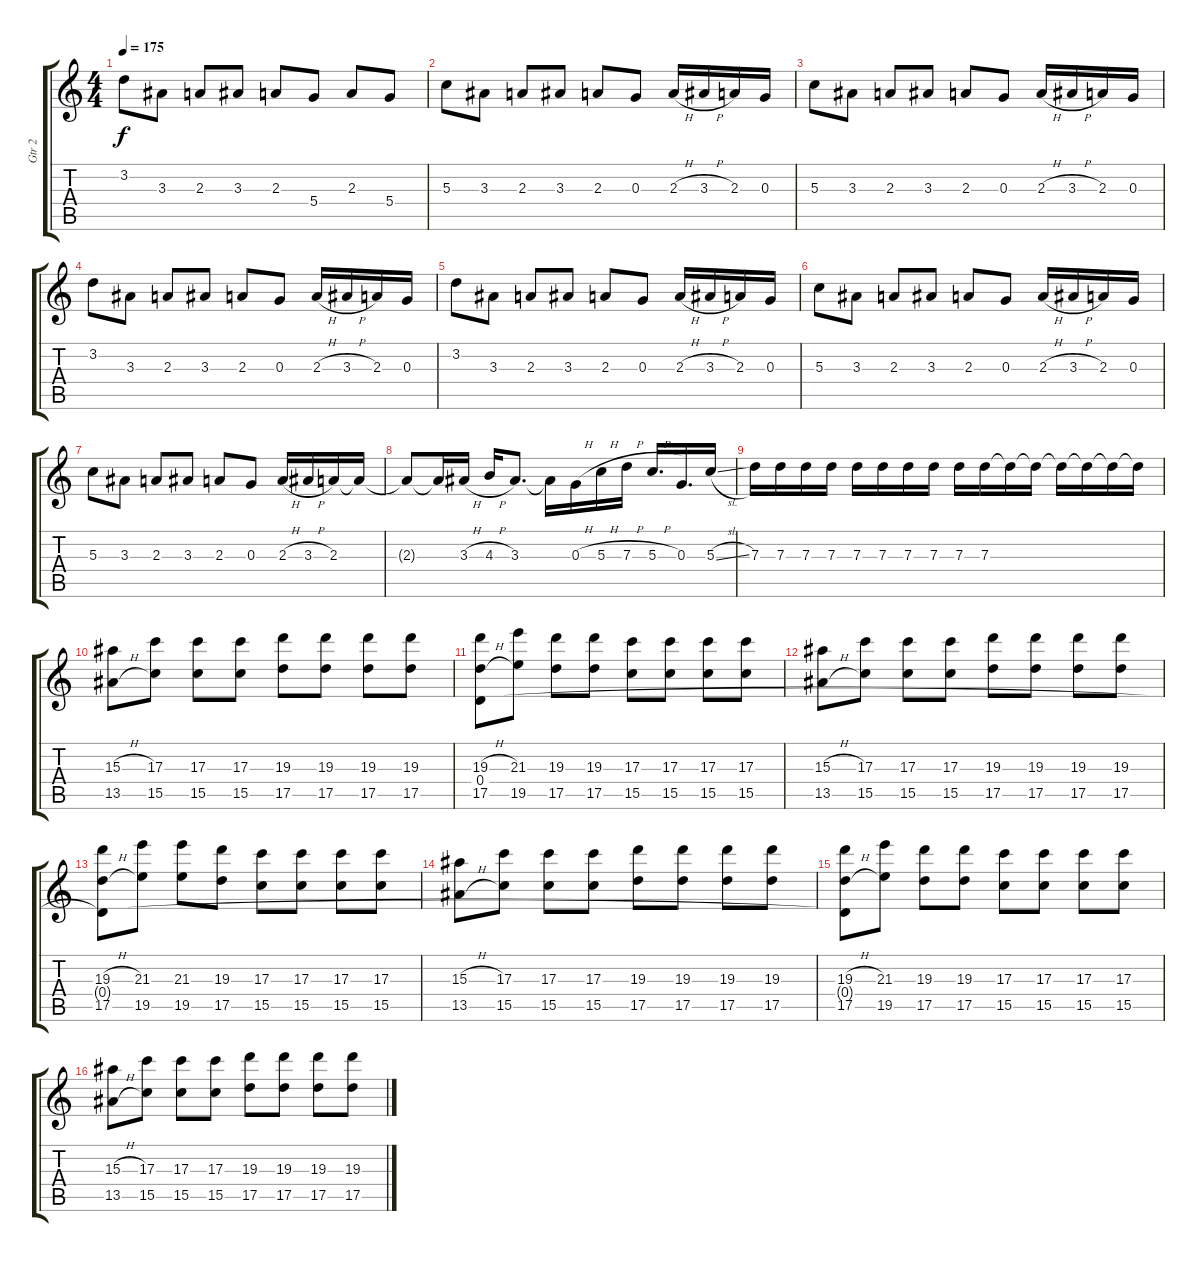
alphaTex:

\track ("Gtr 2" "Gtr 2") {instrument overdrivenguitar}
\staff {score tabs}
\tuning (E4 B3 G3 D3 A2 D2) {hide}
\ts (4 4)
\tempo 175
\clef g2
\ks c
3.2.8{dy f} 3.3.8 2.3.8 3.3.8 2.3.8 5.4.8 2.3.8 5.4.8 |
5.3.8 3.3.8 2.3.8 3.3.8 2.3.8 0.3.8 2.3{h}.16 3.3{h}.16 2.3.16 0.3.16 |
5.3.8 3.3.8 2.3.8 3.3.8 2.3.8 0.3.8 2.3{h}.16 3.3{h}.16 2.3.16 0.3.16 |
3.2.8 3.3.8 2.3.8 3.3.8 2.3.8 0.3.8 2.3{h}.16 3.3{h}.16 2.3.16 0.3.16 |
3.2.8 3.3.8 2.3.8 3.3.8 2.3.8 0.3.8 2.3{h}.16 3.3{h}.16 2.3.16 0.3.16 |
5.3.8 3.3.8 2.3.8 3.3.8 2.3.8 0.3.8 2.3{h}.16 3.3{h}.16 2.3.16 0.3.16 |
5.3.8 3.3.8 2.3.8 3.3.8 2.3.8 0.3.8 2.3{h}.16 3.3{h}.16 2.3.16 2.3{t}.16 |
2.3{t}.8 2.3{t}.16 3.3{h}.16 4.3{h}.16 3.3.8{d} 3.3{t}.16 0.3{h}.16 5.3{h}.16 7.3{h}.16 5.3{h}.16{d} 0.3.16{d} 5.3{sl}.16 |
7.3.16 7.3.16 7.3.16 7.3.16 7.3.16 7.3.16 7.3.16 7.3.16 7.3.16 7.3.16 7.3{t}.16 7.3{t}.16 7.3{t}.16 7.3{t}.16 7.3{t}.16 7.3{t}.16 |
(15.3{h} 13.5{h}).8 (17.3 15.5).8 (17.3 15.5).8 (17.3 15.5).8 (19.3 17.5).8 (19.3 17.5).8 (19.3 17.5).8 (19.3 17.5).8 |
(19.3{h} 0.4 17.5{h}).8 (21.3 19.5).8 (19.3 17.5).8 (19.3 17.5).8 (17.3 15.5).8 (17.3 15.5).8 (17.3 15.5).8 (17.3 15.5).8 |
(15.3{h} 13.5{h}).8 (17.3 15.5).8 (17.3 15.5).8 (17.3 15.5).8 (19.3 17.5).8 (19.3 17.5).8 (19.3 17.5).8 (19.3 17.5).8 |
(19.3{h} 0.4{t} 17.5{h}).8 (21.3 19.5).8 (21.3 19.5).8 (19.3 17.5).8 (17.3 15.5).8 (17.3 15.5).8 (17.3 15.5).8 (17.3 15.5).8 |
(15.3{h} 13.5{h}).8 (17.3 15.5).8 (17.3 15.5).8 (17.3 15.5).8 (19.3 17.5).8 (19.3 17.5).8 (19.3 17.5).8 (19.3 17.5).8 |
(19.3{h} 0.4{t} 17.5{h}).8 (21.3 19.5).8 (19.3 17.5).8 (19.3 17.5).8 (17.3 15.5).8 (17.3 15.5).8 (17.3 15.5).8 (17.3 15.5).8 |
(15.3{h} 13.5{h}).8 (17.3 15.5).8 (17.3 15.5).8 (17.3 15.5).8 (19.3 17.5).8 (19.3 17.5).8 (19.3 17.5).8 (19.3 17.5).8
